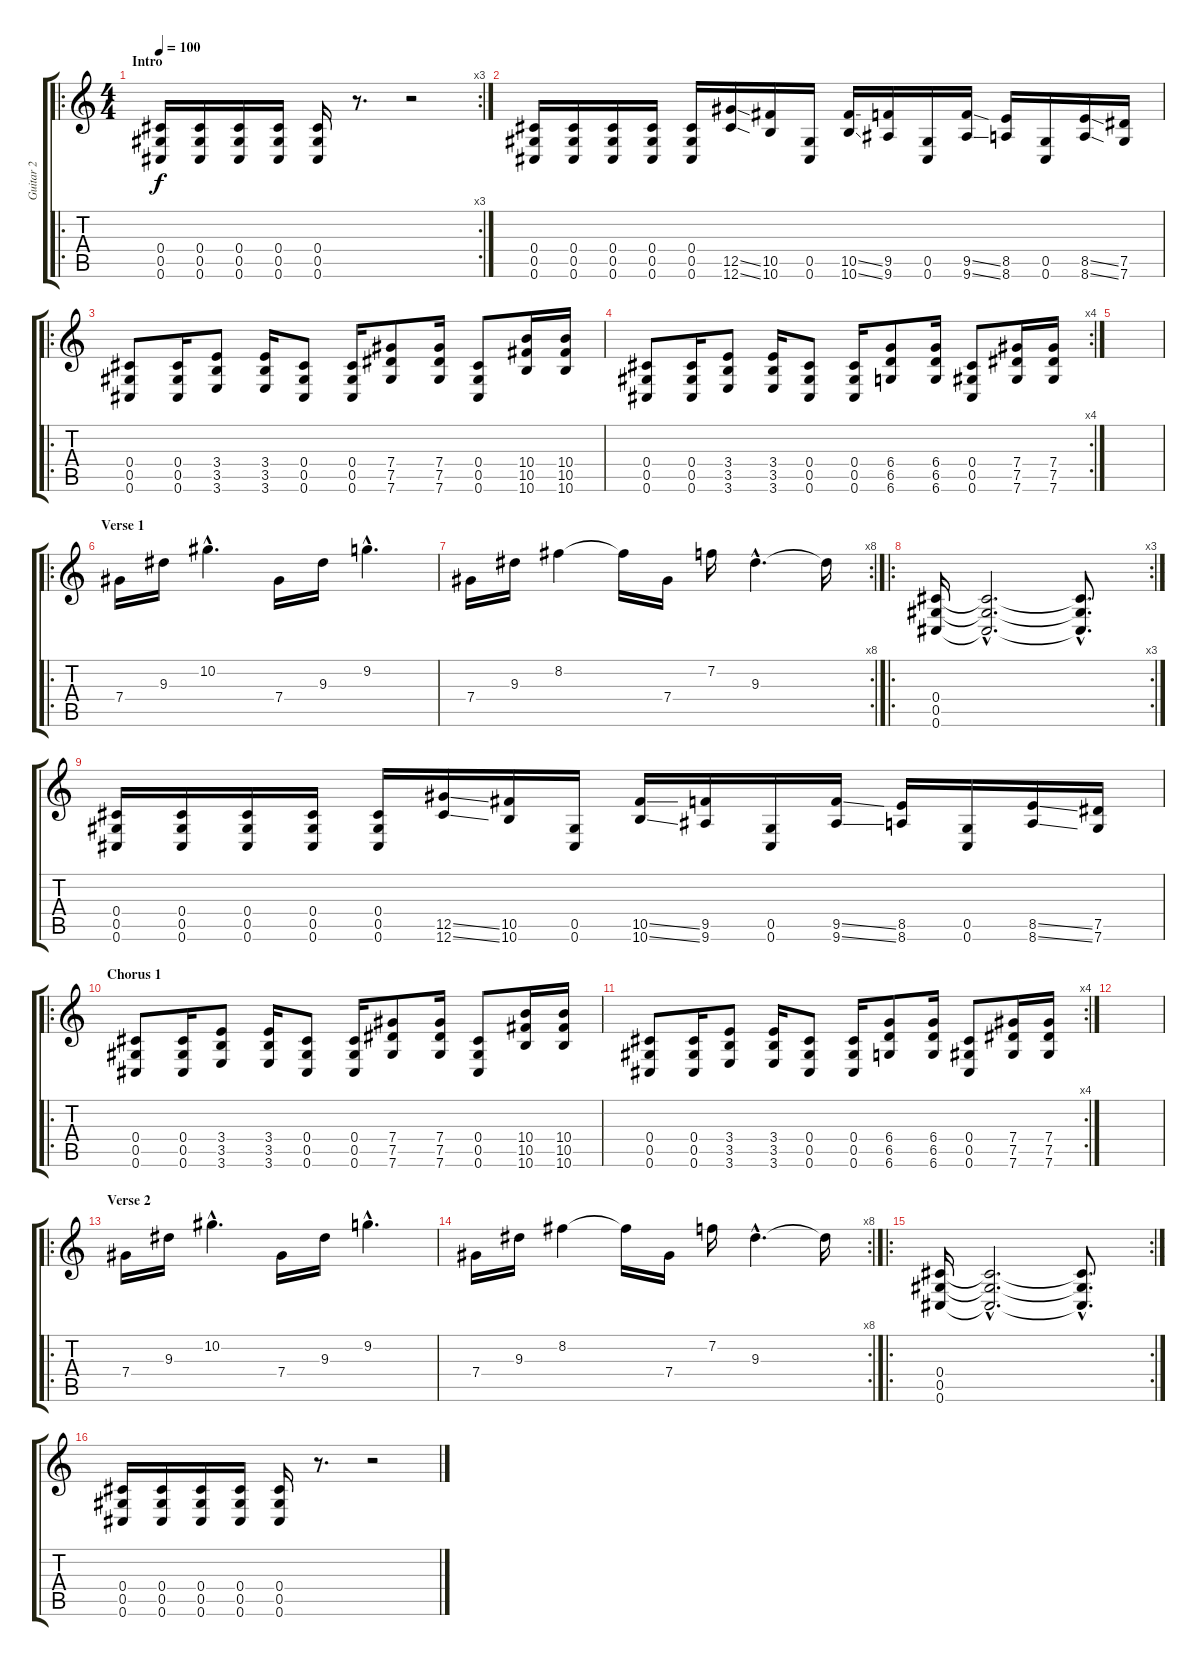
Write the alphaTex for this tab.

\track ("Guitar 2" "Guitar 2") {instrument distortionguitar}
\staff {score tabs}
\tuning (Eb4 Bb3 Gb3 Db3 Ab2 Db2) {hide}
\ro
\rc 3
\ts (4 4)
\section ("" "Intro")
\tempo 100
\clef g2
\ks c
(0.4 0.5 0.6).16{dy f instrument distortionguitar} (0.4 0.5 0.6).16 (0.4 0.5 0.6).16 (0.4 0.5 0.6).16 (0.4 0.5 0.6).16 r.8{d} r.2 |
(0.4 0.5 0.6).16 (0.4 0.5 0.6).16 (0.4 0.5 0.6).16 (0.4 0.5 0.6).16 (0.4 0.5 0.6).16 (12.5{ss} 12.6{ss}).16 (10.5 10.6).16 (0.5 0.6).16 (10.5{ss} 10.6{ss}).16 (9.5 9.6).16 (0.5 0.6).16 (9.5{ss} 9.6{ss}).16 (8.5 8.6).16 (0.5 0.6).16 (8.5{ss} 8.6{ss}).16 (7.5 7.6).16 |
\ro
(0.4 0.5 0.6).8 (0.4 0.5 0.6).16 (3.4 3.5 3.6).8 (3.4 3.5 3.6).16 (0.4 0.5 0.6).8 (0.4 0.5 0.6).16 (7.4 7.5 7.6).8 (7.4 7.5 7.6).16 (0.4 0.5 0.6).8 (10.4 10.5 10.6).16 (10.4 10.5 10.6).16 |
\rc 4
(0.4 0.5 0.6).8 (0.4 0.5 0.6).16 (3.4 3.5 3.6).8 (3.4 3.5 3.6).16 (0.4 0.5 0.6).8 (0.4 0.5 0.6).16 (6.4 6.5 6.6).8 (6.4 6.5 6.6).16 (0.4 0.5 0.6).8 (7.4 7.5 7.6).16 (7.4 7.5 7.6).16 |
|
\ro
\section ("" "Verse 1")
7.4.16{volume 10 instrument electricguitarclean} 9.3.16 10.2{hac}.4{d} 7.4.16 9.3.16 9.2{hac}.4{d} |
\rc 8
7.4.16 9.3.16 8.2.4 8.2{t}.16 7.4.16 7.2.16 9.3{hac}.4{d} 9.3{t}.16 |
\ro
\rc 3
(0.4 0.5 0.6).16{volume 13 instrument distortionguitar} (0.4{hac t} 0.5{hac t} 0.6{hac t}).2{d volume 6} (0.4{hac t} 0.5{hac t} 0.6{hac t}).8{d} |
(0.4 0.5 0.6).16{volume 13} (0.4 0.5 0.6).16 (0.4 0.5 0.6).16 (0.4 0.5 0.6).16 (0.4 0.5 0.6).16 (12.5{ss} 12.6{ss}).16 (10.5 10.6).16 (0.5 0.6).16 (10.5{ss} 10.6{ss}).16 (9.5 9.6).16 (0.5 0.6).16 (9.5{ss} 9.6{ss}).16 (8.5 8.6).16 (0.5 0.6).16 (8.5{ss} 8.6{ss}).16 (7.5 7.6).16 |
\ro
\section ("" "Chorus 1")
(0.4 0.5 0.6).8 (0.4 0.5 0.6).16 (3.4 3.5 3.6).8 (3.4 3.5 3.6).16 (0.4 0.5 0.6).8 (0.4 0.5 0.6).16 (7.4 7.5 7.6).8 (7.4 7.5 7.6).16 (0.4 0.5 0.6).8 (10.4 10.5 10.6).16 (10.4 10.5 10.6).16 |
\rc 4
(0.4 0.5 0.6).8 (0.4 0.5 0.6).16 (3.4 3.5 3.6).8 (3.4 3.5 3.6).16 (0.4 0.5 0.6).8 (0.4 0.5 0.6).16 (6.4 6.5 6.6).8 (6.4 6.5 6.6).16 (0.4 0.5 0.6).8 (7.4 7.5 7.6).16 (7.4 7.5 7.6).16 |
|
\ro
\section ("" "Verse 2")
7.4.16{volume 10 instrument electricguitarclean} 9.3.16 10.2{hac}.4{d} 7.4.16 9.3.16 9.2{hac}.4{d} |
\rc 8
7.4.16 9.3.16 8.2.4 8.2{t}.16 7.4.16 7.2.16 9.3{hac}.4{d} 9.3{t}.16 |
\ro
\rc 2
(0.4 0.5 0.6).16{volume 13 instrument distortionguitar} (0.4{hac t} 0.5{hac t} 0.6{hac t}).2{d volume 6} (0.4{hac t} 0.5{hac t} 0.6{hac t}).8{d} |
(0.4 0.5 0.6).16{volume 13} (0.4 0.5 0.6).16 (0.4 0.5 0.6).16 (0.4 0.5 0.6).16 (0.4 0.5 0.6).16 r.8{d} r.2
